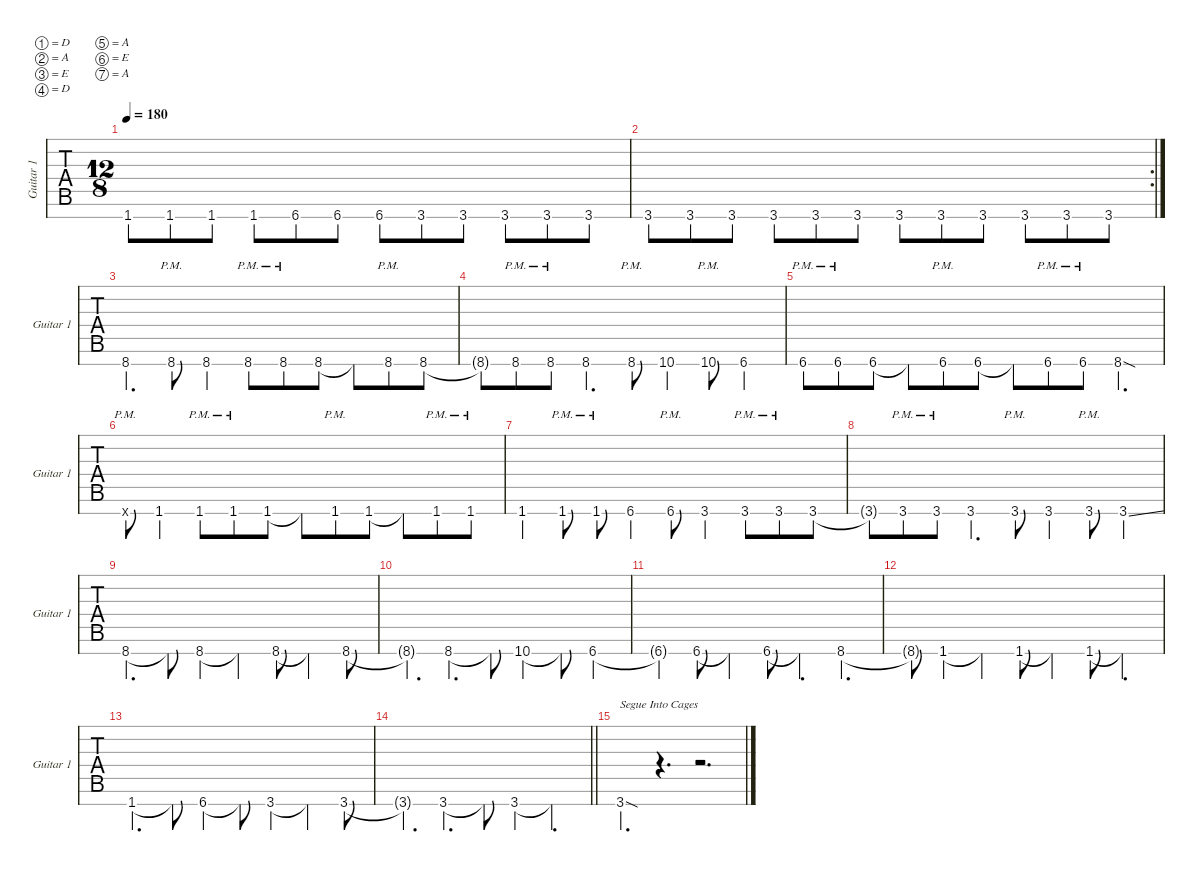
\hideDynamics
\bracketExtendMode nobrackets
\singleTrackTrackNamePolicy allsystems
\multiTrackTrackNamePolicy allsystems
\firstSystemTrackNameMode fullname
\otherSystemsTrackNameMode fullname
\otherSystemsTrackNameOrientation horizontal
\track ("Guitar 1" "Guitar 1") {instrument distortionguitar}
\staff {tabs}
\tuning (D4 A3 E3 D3 A2 E2 A1)
\ts (12 8)
\tempo 180
\clef g2
\ks c
1.7.8{dy mf} 1.7.8 1.7.8 1.7.8 6.7.8 6.7.8 6.7.8 3.7.8 3.7.8 3.7.8 3.7.8 3.7.8 |
\rc 2
3.7.8 3.7.8 3.7.8 3.7.8 3.7.8 3.7.8 3.7.8 3.7.8 3.7.8 3.7.8 3.7.8 3.7.8 |
8.7.4{d} 8.7{pm}.8 8.7.4 8.7{pm}.8 8.7{pm}.8 8.7.8 8.7{t}.8 8.7{pm}.8 8.7.8 |
8.7{t}.8 8.7{pm}.8 8.7{pm}.8 8.7.4{d} 8.7{pm}.8 10.7.4 10.7{pm}.8 6.7.4 |
6.7{pm}.8 6.7{pm}.8 6.7.8 6.7{t}.8 6.7{pm}.8 6.7.8 6.7{t}.8 6.7{pm}.8 6.7{pm}.8 8.7{sod}.4{d} |
3.7{pm x}.8 1.7.4 1.7{pm}.8 1.7{pm}.8 1.7.8 1.7{t}.8 1.7{pm}.8 1.7.8 1.7{t}.8 1.7{pm}.8 1.7{pm}.8 |
1.7.4 1.7{pm}.8 1.7{pm}.8 6.7.4 6.7{pm}.8 3.7.4 3.7{pm}.8 3.7{pm}.8 3.7.8 |
3.7{t}.8 3.7{pm}.8 3.7{pm}.8 3.7.4{d} 3.7{pm}.8 3.7.4 3.7{pm}.8 3.7{ss}.4 |
8.7.4{d} 8.7{t}.8 8.7.4 8.7{t}.4 8.7.8 8.7{t}.4 8.7.8 |
8.7{t}.4{d} 8.7.4{d} 8.7{t}.8 10.7.4 10.7{t}.8 6.7.4 |
6.7{t}.4 6.7.8 6.7{t}.4 6.7.8 6.7{t}.4{d} 8.7.4{d} |
8.7{t}.8 1.7.4 1.7{t}.4 1.7.8 1.7{t}.4 1.7.8 1.7{t}.4{d} |
1.7.4{d} 1.7{t}.8 6.7.4 6.7{t}.8 3.7.4 3.7{t}.4 3.7.8 |
\barLineRight lightlight
3.7{t}.4{d} 3.7.4{d} 3.7{t}.8 3.7.4 3.7{t}.4{d} |
3.7{sod}.4{d txt "Segue Into Cages"} r.4{d} r.2{d}
